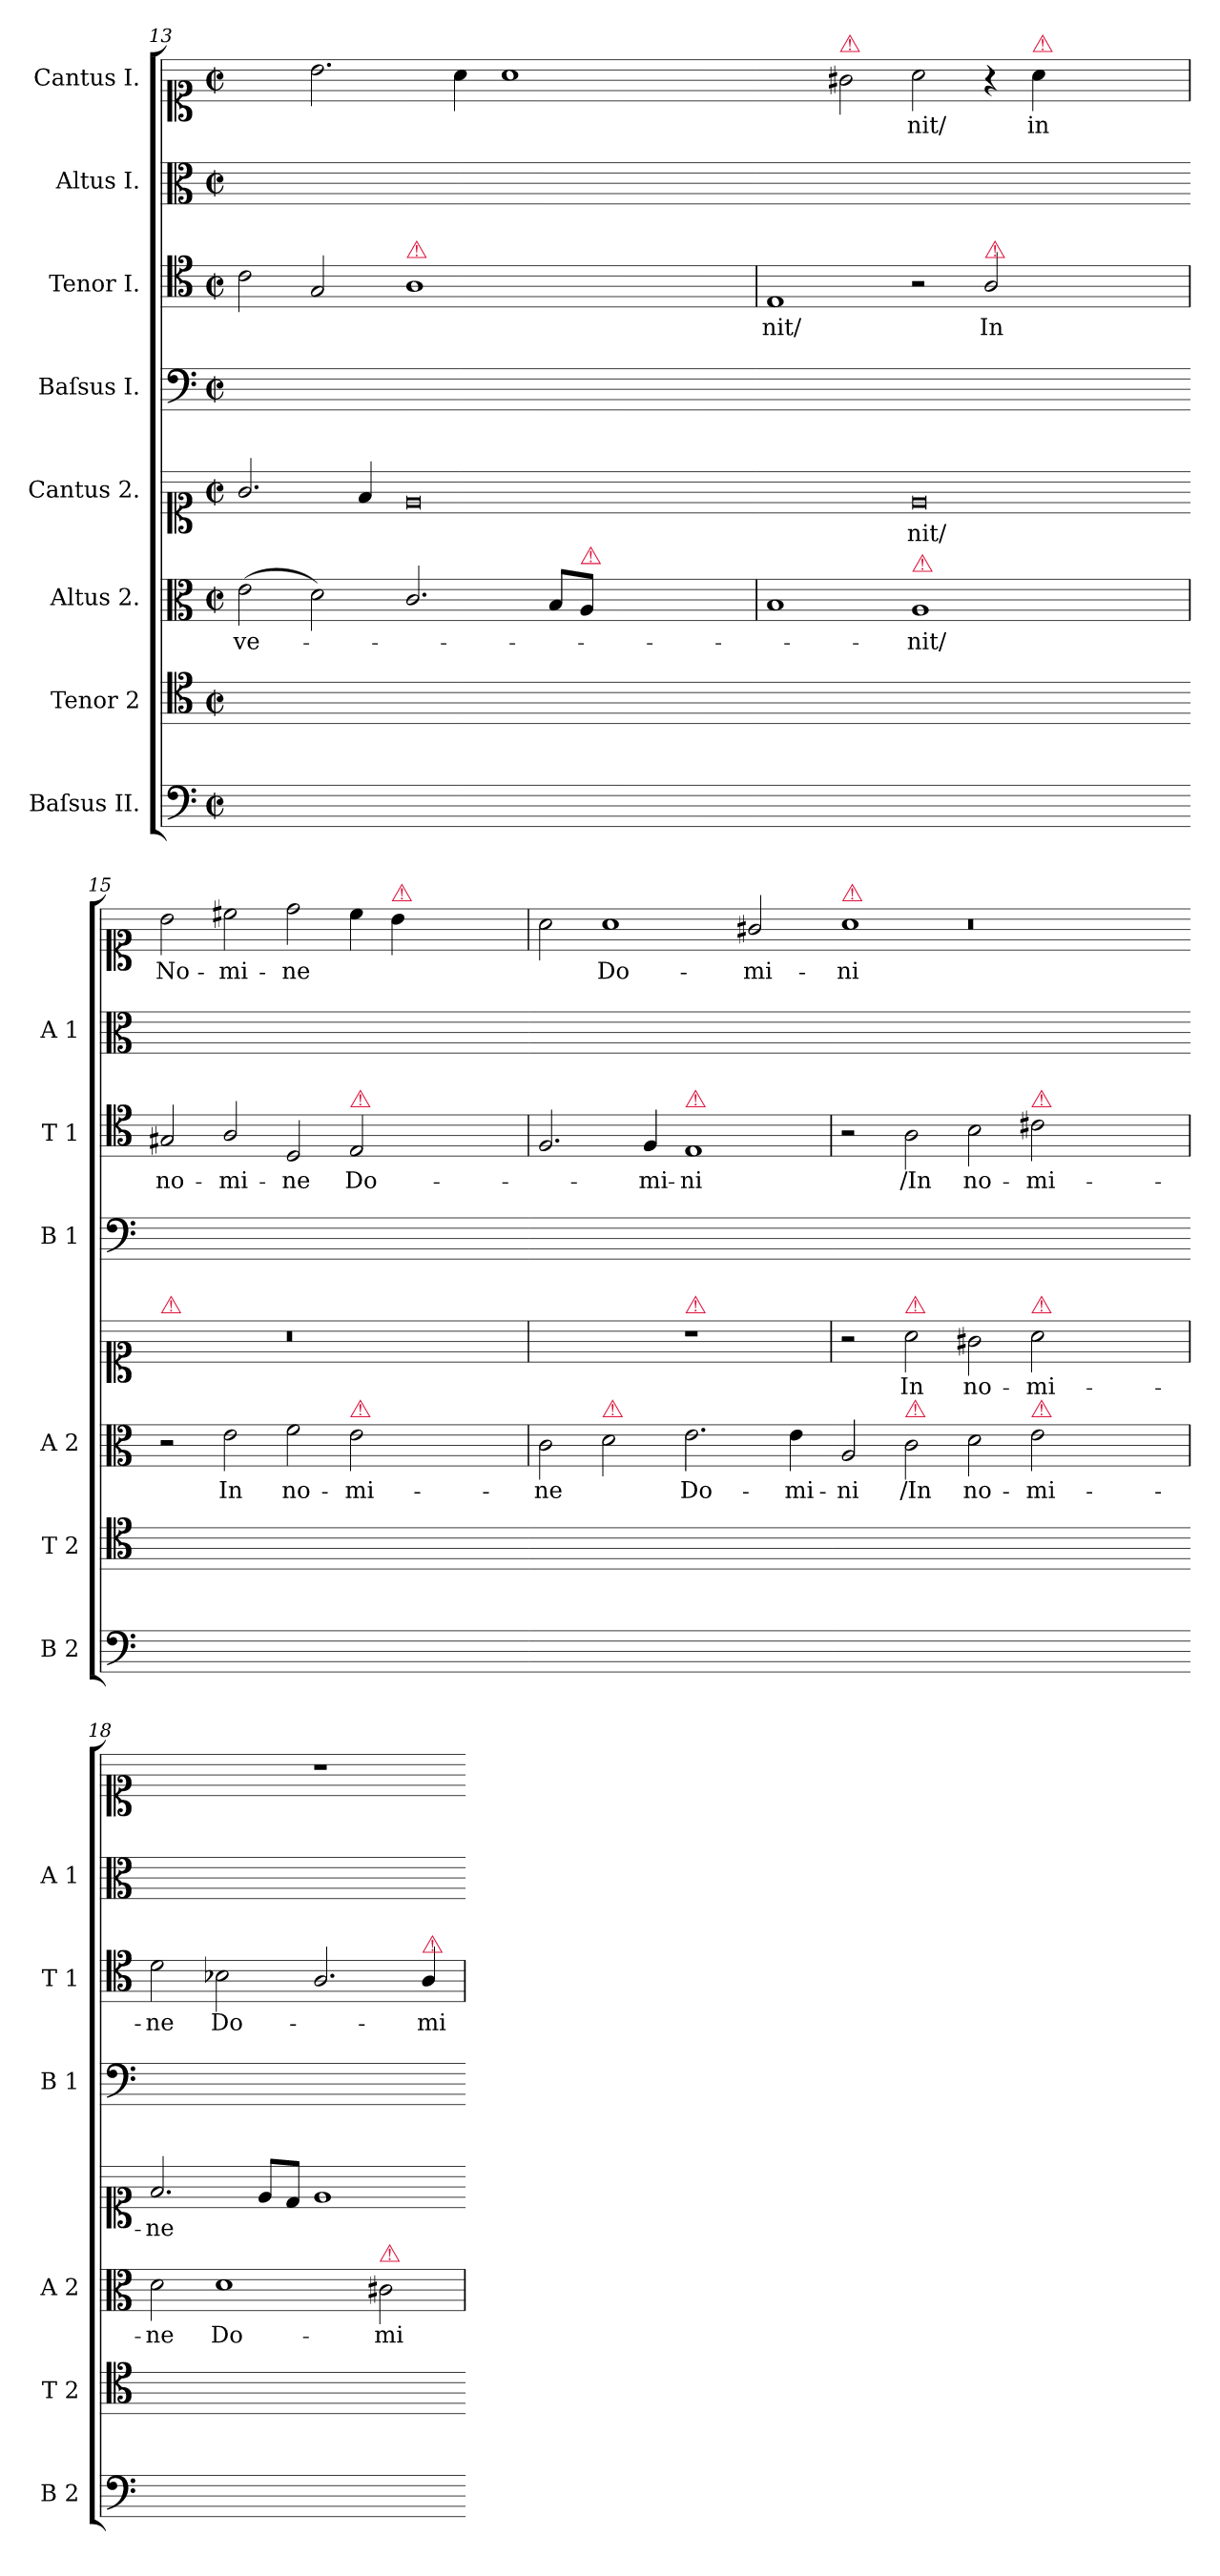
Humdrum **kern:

**kern	**kern	**kern	**text	**kern	**text	**kern	**kern	**text	**kern	**kern	**text
*part8	*part7	*part6	*part6	*part5	*part5	*part4	*part3	*part3	*part2	*part1	*part1
*staff8	*staff7	*staff6	*staff6	*staff5	*staff5	*staff4	*staff3	*staff3	*staff2	*staff1	*staff1
*I"Baſsus II.	*I"Tenor 2	*I"Altus 2.	*	*I"Cantus 2.	*	*I"Baſsus I.	*I"Tenor I.	*	*I"Altus I.	*I"Cantus I.	*
*I'B 2	*I'T 2	*I'A 2	*	*	*	*I'B 1	*I'T 1	*	*I'A 1	*	*
*clefF4	*clefC4	*clefC3	*	*clefC1	*	*clefF4	*clefC4	*	*clefC3	*clefC1	*
*k[]	*k[]	*k[]	*	*k[]	*	*k[]	*k[]	*	*k[]	*k[]	*
*M2/1	*M2/1	*M2/1	*	*M2/1	*	*M2/1	*M2/1	*	*M2/1	*M2/1	*
*met(c|)	*met(c|)	*met(c|)	*	*met(c|)	*	*met(c|)	*met(c|)	*	*met(c|)	*met(c|)	*
=13	=13	=13	=13	=13	=13	=13	=13	=13	=13	=13	=13
0ryy	0ryy	(2e\	ve-	2.g/	.	0ryy	2c\	.	0ryy	2ryy	.
.	.	2d\)	.	.	.	.	2G/	.	.	2.b\	.
.	.	.	.	4f/	.	.	.	.	.	.	.
!	!	!	!	!	!	!	!LO:TX:a:color=crimson:t=⚠	!	!	!	!
.	.	2.c/	.	0e	.	.	1A	.	.	.	.
.	.	.	.	.	.	.	.	.	.	4a\	.
.	.	.	.	.	.	.	.	.	.	1a\	.
.	.	8B/L	.	.	.	.	.	.	.	.	.
!	!	!LO:TX:a:color=crimson:t=⚠	!	!	!	!	!	!	!	!	!
.	.	8A/J	.	.	.	.	.	.	.	.	.
1ryy	1ryy	1ryy	.	.	.	1ryy	1ryy	.	1ryy	.	.
.	.	.	.	.	.	.	.	.	.	2ryy	.
=14-	=14-	=14	=14-	=14-	=14-	=14-	=14	=14-	=14-	=14-	=14-
0ryy	0ryy	1B	.	1ryy	.	0ryy	1E	nit/	0ryy	2ryy	.
!	!	!	!	!	!	!	!	!	!	!LO:TX:a:color=crimson:t=⚠	!
.	.	.	.	.	.	.	.	.	.	2g#X\	.
!	!	!LO:TX:a:color=crimson:t=⚠	!	!	!	!	!	!	!	!	!
.	.	1A	-nit/	0e	-nit/	.	2r	.	.	2a\	-nit/
!	!	!	!	!	!	!	!LO:TX:a:color=crimson:t=⚠	!	!	!	!
.	.	.	.	.	.	.	2A/	In	.	4r	.
!	!	!	!	!	!	!	!	!	!	!LO:TX:a:color=crimson:t=⚠	!
.	.	.	.	.	.	.	.	.	.	4a\	in
1ryy	1ryy	1ryy	.	.	.	1ryy	1ryy	.	1ryy	1ryy	.
=15-	=15-	=15	=15	=15-	=15	=15-	=15	=15	=15-	=15	=15
!	!	!	!	!LO:TX:a:color=crimson:t=⚠	!	!	!	!	!	!	!
0ryy	0ryy	2r	.	1ryy	.	0ryy	2G#X/	no-	0ryy	2b\	No-
.	.	2e\	In	.	.	.	2A/	-mi-	.	2cc#X\	-mi-
.	.	2f\	no-	0r	.	.	2D/	-ne	.	2dd\	-ne
!	!	!	!	!	!	!	!LO:TX:a:color=crimson:t=⚠	!	!	!	!
!	!	!LO:TX:a:color=crimson:t=⚠	!	!	!	!	!	!	!	!	!
.	.	2e\	-mi-	.	.	.	2E/	Do-	.	4cc#\	.
!	!	!	!	!	!	!	!	!	!	!LO:TX:a:color=crimson:t=⚠	!
.	.	.	.	.	.	.	.	.	.	4b\	.
1ryy	1ryy	1ryy	.	.	.	1ryy	1ryy	.	1ryy	1ryy	.
=16-	=16-	=16	=16	=16	=16	=16-	=16	=16	=16-	=16	=16
0ryy	0ryy	2c\	-ne	1ryy	.	0ryy	2.F/	.	0ryy	2a\	.
!	!	!LO:TX:a:color=crimson:t=⚠	!	!	!	!	!	!	!	!	!
.	.	2d\	.	.	.	.	.	.	.	1a	Do-
.	.	.	.	.	.	.	4F/	-mi-	.	.	.
!	!	!	!	!	!	!	!LO:TX:a:color=crimson:t=⚠	!	!	!	!
!	!	!	!	!LO:TX:a:color=crimson:t=⚠	!	!	!	!	!	!	!
.	.	2.e\	Do-	1r	.	.	1E	-ni	.	.	.
.	.	.	.	.	.	.	.	.	.	2g#X/	-mi-
.	.	4e\	-mi-	.	.	.	.	.	.	.	.
=17-	=17-	=17-	=17-	=17	=17-	=17-	=17	=17-	=17-	=17-	=17-
!	!	!	!	!	!	!	!	!	!	!LO:TX:a:color=crimson:t=⚠	!
0ryy	0ryy	2A/	-ni	2r	.	0ryy	2r	.	0ryy	1a	-ni
!	!	!	!	!LO:TX:a:color=crimson:t=⚠	!	!	!	!	!	!	!
!	!	!LO:TX:a:color=crimson:t=⚠	!	!	!	!	!	!	!	!	!
.	.	2c\	/In	2a\	In	.	2A\	/In	.	.	.
.	.	2d\	no-	2g#X\	no-	.	2B\	no-	.	0r	.
!	!	!	!	!	!	!	!LO:TX:a:color=crimson:t=⚠	!	!	!	!
!	!	!	!	!LO:TX:a:color=crimson:t=⚠	!	!	!	!	!	!	!
!	!	!LO:TX:a:color=crimson:t=⚠	!	!	!	!	!	!	!	!	!
.	.	2e\	-mi-	2a\	-mi-	.	2c#X\	-mi-	.	.	.
1ryy	1ryy	1ryy	.	1ryy	.	1ryy	1ryy	.	1ryy	.	.
=18-	=18-	=18	=18-	=18	=18-	=18-	=18	=18-	=18-	=18-	=18-
0ryy	0ryy	2d\	-ne	2.f/	-ne	0ryy	2d\	-ne	0ryy	1ryy	.
.	.	1d	Do-	.	.	.	2B-X\	Do-	.	.	.
.	.	.	.	8e/L	.	.	.	.	.	.	.
.	.	.	.	8d/J	.	.	.	.	.	.	.
.	.	.	.	1e	.	.	2.A/	.	.	1r	.
!	!	!LO:TX:a:color=crimson:t=⚠	!	!	!	!	!	!	!	!	!
.	.	2c#X\	-mi-	.	.	.	.	.	.	.	.
!	!	!	!	!	!	!	!LO:TX:a:color=crimson:t=⚠	!	!	!	!
.	.	.	.	.	.	.	4A/	-mi-	.	.	.
=-	=-	=	=-	=-	=-	=-	=	=-	=-	=-	=-
*-	*-	*-	*-	*-	*-	*-	*-	*-	*-	*-	*-
